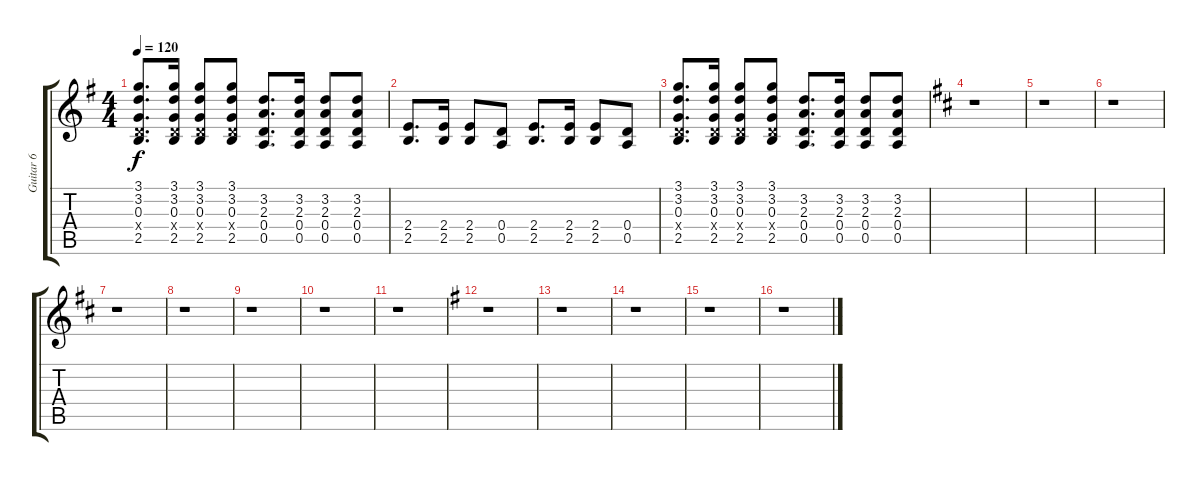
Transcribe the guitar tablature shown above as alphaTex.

\track ("Guitar 6" "Guitar 6") {instrument distortionguitar}
\staff {score tabs}
\tuning (E4 B3 G3 D3 A2 D2) {hide}
\ts (4 4)
\tempo 120
\clef g2
\ks g
(3.1 3.2 0.3 0.4{x} 2.5).8{d dy f} (3.1 3.2 0.3 0.4{x} 2.5).16 (3.1 3.2 0.3 0.4{x} 2.5).8 (3.1 3.2 0.3 0.4{x} 2.5).8 (3.2 2.3 0.4 0.5).8{d} (3.2 2.3 0.4 0.5).16 (3.2 2.3 0.4 0.5).8 (3.2 2.3 0.4 0.5).8 |
(2.4 2.5).8{d} (2.4 2.5).16 (2.4 2.5).8 (0.4 0.5).8 (2.4 2.5).8{d} (2.4 2.5).16 (2.4 2.5).8 (0.4 0.5).8 |
(3.1 3.2 0.3 0.4{x} 2.5).8{d} (3.1 3.2 0.3 0.4{x} 2.5).16 (3.1 3.2 0.3 0.4{x} 2.5).8 (3.1 3.2 0.3 0.4{x} 2.5).8 (3.2 2.3 0.4 0.5).8{d} (3.2 2.3 0.4 0.5).16 (3.2 2.3 0.4 0.5).8 (3.2 2.3 0.4 0.5).8 |
\ks d
r.1 |
r.1 |
r.1 |
r.1 |
r.1 |
r.1 |
r.1 |
r.1 |
\ks g
r.1 |
r.1 |
r.1 |
r.1 |
r.1
